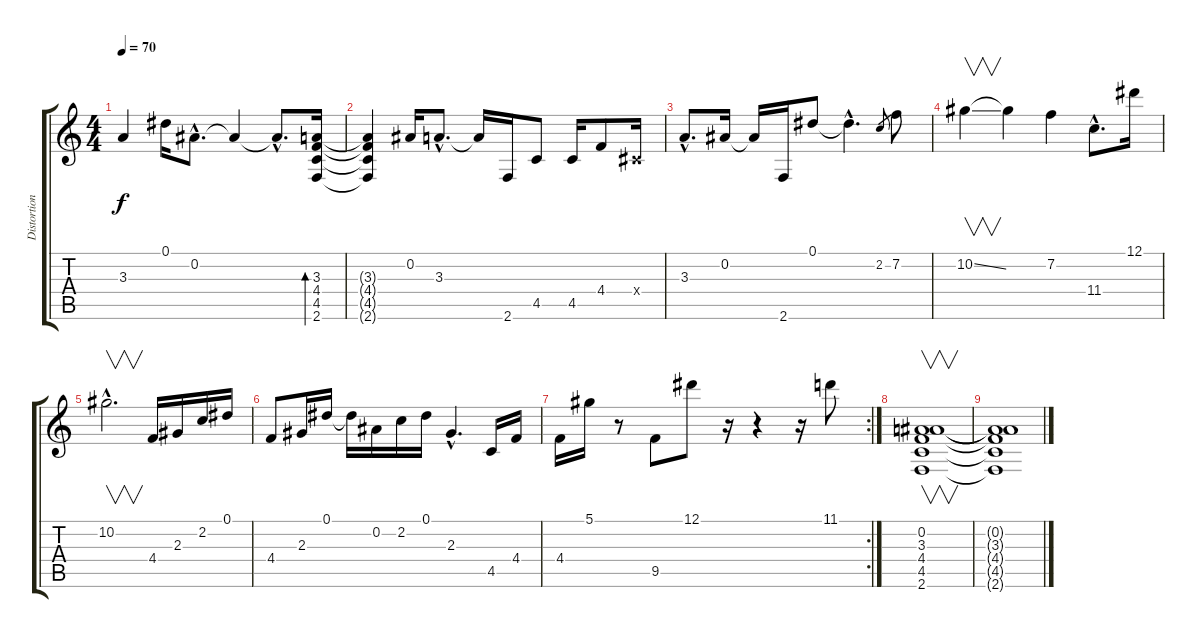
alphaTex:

\track ("Distortion 1" "Distortion") {instrument distortionguitar}
\staff {score tabs}
\tuning (Eb4 Bb3 Gb3 Db3 Ab2 Eb2) {hide}
\ts (4 4)
\tempo 70
\clef g2
\ks c
3.3{t}.4{dy f} 0.1.16 0.2{hac}.8{d} 0.2{t}.4 0.2{hac t}.8{d} (3.3 4.4 4.5 2.6).16{bd 60} |
(3.3{t} 4.4{t} 4.5{t} 2.6{t}).4 0.2.16 3.3{hac}.8{d} 3.3{t}.16 2.6.16 4.5.8 4.5.16 4.4.8 0.4{x}.16 |
3.3{hac}.8{d} 0.2.16 0.2{t}.16 2.6.16 0.1.8 0.1{hac t}.4{d} 2.2.8{gr} 7.2.8 |
10.2{ss}.4{v} 10.2{t}.4 7.2.4 11.4{hac}.8{d} 12.1.16 |
10.2{hac}.2{v d} 4.4.16 2.3.16 2.2.16 0.1.16 |
4.4.8 2.3.16 0.1.16 0.1{t}.16 0.2.16 2.2.16 0.1.16 2.3{hac}.4{d} 4.5.16 4.4.16 |
\rc 2
4.4.16 5.1.16 r.8 9.5.8 12.1.8 r.16 r.4 r.16 11.1.8 |
(0.2 3.3 4.4 4.5 2.6).1{v} |
(0.2{t} 3.3{t} 4.4{t} 4.5{t} 2.6{t}).1
